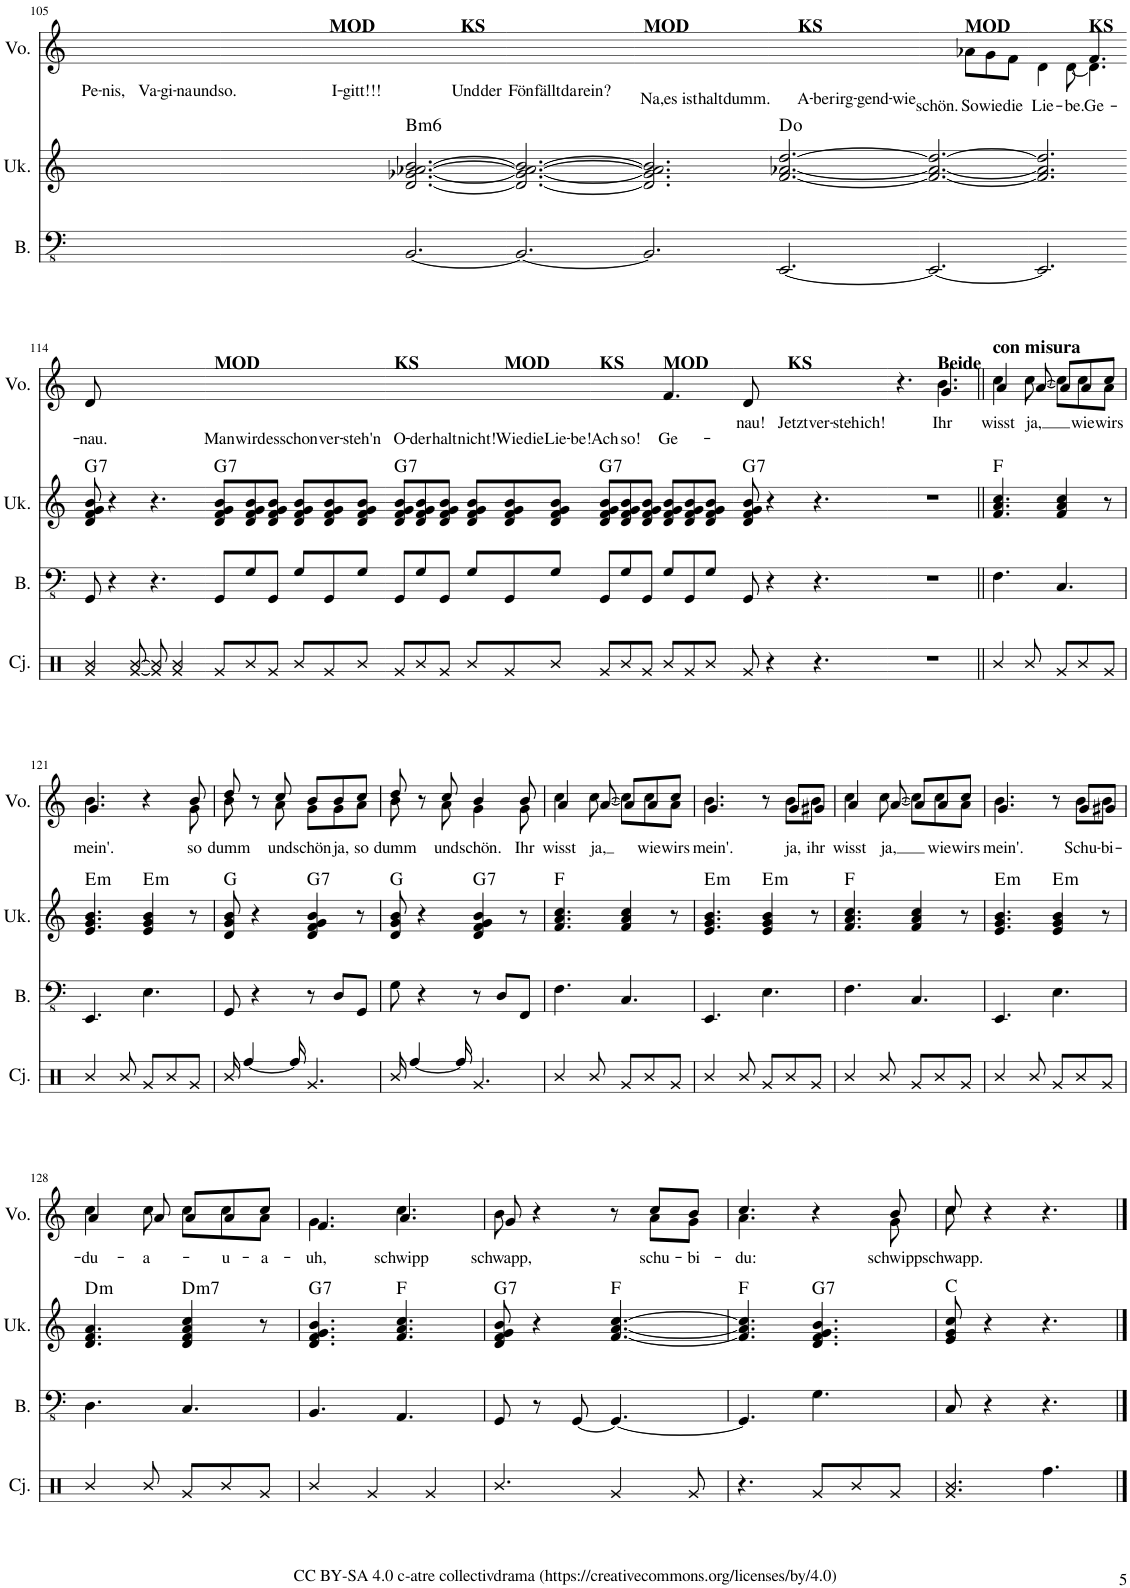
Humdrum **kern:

**kern	**kern	**harte	**kern	**text
*part3	*part2	*part2	*part1	*part1
*staff3	*staff2	*	*staff1	*staff1
*I"(Kontra-)Bass (Klavier, links)	*I"Ukulele (Klavier, rechts)	*	*I"Voice	*
*I'B.	*I'Uk.	*	*I'Vo.	*
!!LO:PB:g=z
*clefFv4	*clefG2	*	*clefG2	*
*k[]	*k[]	*	*k[]	*
*M6/8	*M6/8	*	*M6/8	*
=105	=105	=105	=105	=105
!	!	!	!	!LO:LY:b
2.ryy	2.ryy	.	8b	Pe-
!	!	!	!	!LO:LY:b
.	.	.	4.b	-nis,
!	!	!	!	!LO:LY:b
.	.	.	16bLL	Va-
!	!	!	!	!LO:LY:b
.	.	.	16b	-gi-
!	!	!	!	!LO:LY:b
.	.	.	16b	-na
!	!	!	!	!LO:LY:b
.	.	.	16bJJ	und
=106-	=106-	=106-	=106-	=106-
!	!	!	!	!LO:LY:b
2.ryy	2.ryy	.	8b	so.
.	.	.	8ryy	.
.	.	.	2ryy	.
=107-	=107-	=107-	=107-	=107-
2.ryy	2.ryy	.	4ryy	.
!	!	!	!LO:TX:a:B:t=MOD	!
!	!	!	!	!LO:LY:b
.	.	.	8b	I-
!	!	!	!	!LO:LY:b
.	.	.	4.b	-gitt!!!
=108	=108	=108	=108	=108
!	!	!LO:H:kt=m6	!	!
[2.BBB/	[2.d/ [2.g-X/ [2.a-X/ [2.b/	B:min6	4.ryy	.
.	.	.	8ryy	.
!	!	!	!LO:TX:a:B:t=KS	!
!	!	!	!	!LO:LY:b
.	.	.	8bL	Und
!	!	!	!	!LO:LY:b
.	.	.	8bJ	der
=109	=109	=109	=109	=109
!	!	!	!	!LO:LY:b
2.BBB/_	2.d/_ 2.g-/_ 2.a-/_ 2.b/_	.	8bL	Fön
!	!	!	!	!LO:LY:b
.	.	.	8b	fällt
!	!	!	!	!LO:LY:b
.	.	.	8bJ	da
!	!	!	!	!LO:LY:b
.	.	.	4b	rein?
.	.	.	8ryy	.
=110	=110	=110	=110	=110
!	!	!	!LO:TX:a:B:t=MOD	!
!	!	!	!	!LO:LY:b
2.BBB/]	2.d/] 2.g-/] 2.a-/] 2.b/]	.	8bL	Na,
!	!	!	!	!LO:LY:b
.	.	.	8b	es
!	!	!	!	!LO:LY:b
.	.	.	8bJ	ist
!	!	!	!	!LO:LY:b
.	.	.	8b	halt
!	!	!	!	!LO:LY:b
.	.	.	4b	dumm.
=111	=111	=111	=111	=111
[2.EEE/	[2.f/ [2.a-X/ [2.dd/	D:dim	8ryy	.
!	!	!	!LO:TX:a:B:t=KS	!
!	!	!	!	!LO:LY:b
.	.	.	8bL	A-
!	!	!	!	!LO:LY:b
.	.	.	8bJ	-ber
!	!	!	!	!LO:LY:b
.	.	.	8bL	irg-
!	!	!	!	!LO:LY:b
.	.	.	8b	-gend-
!	!	!	!	!LO:LY:b
.	.	.	8bJ	-wie
=112	=112	=112	=112	=112
!	!	!	!	!LO:LY:b
*	*	*	*^	*
2.EEE/_	2.f/_ 2.a-/_ 2.dd/_	.	4.b	4.ryy	schön.
!	!	!	!LO:TX:a:B:t=MOD	!	!
!	!	!	!	!	!LO:LY:b
.	.	.	8ryy	8a-X\L	So
!	!	!	!	!	!LO:LY:b
.	.	.	8ryy	8g\	wie
!	!	!	!	!	!LO:LY:b
.	.	.	8ryy	8f\J	die
=113	=113	=113	=113	=113	=113
!	!	!	!	!	!LO:LY:b
2.EEE/]	2.f/] 2.a-/] 2.dd/]	.	4.ryy	4d\	Lie-
!	!	!	!	!	!LO:LY:b
.	.	.	.	[8d\	-be.
!	!	!	!LO:TX:a:B:t=KS	!	!
!	!	!	!	!	!LO:LY:b
.	.	.	4.f/	4.d\]	Ge-
!!LO:LB:g=z
=114	=114	=114	=114	=114	=114
!	!	!LO:H:kt=7	!	!	!LO:LY:b
*	*	*	*v	*v	*
8GGG/	8d/ 8f/ 8g/ 8b/	G:7	8d/	-nau.
4r	4r	.	8ryy	.
.	.	.	2ryy	.
4.r	4.r	.	.	.
=115	=115	=115	=115	=115
!	!	!	!LO:TX:a:B:t=MOD	!
!	!	!LO:H:kt=7	!	!LO:LY:b
8GGG/L	8d/ 8f/ 8g/ 8b/L	G:7	8bL	Man
!	!	!	!	!LO:LY:b
8GG/	8d/ 8f/ 8g/ 8b/	.	8b	wird
!	!	!	!	!LO:LY:b
8GGG/J	8d/ 8f/ 8g/ 8b/J	.	8bJ	es
!	!	!	!	!LO:LY:b
8GG/L	8d/ 8f/ 8g/ 8b/L	.	8bL	schon
!	!	!	!	!LO:LY:b
8GGG/	8d/ 8f/ 8g/ 8b/	.	8b	ver-
!	!	!	!	!LO:LY:b
8GG/J	8d/ 8f/ 8g/ 8b/J	.	8bJ	-steh'n
=116	=116	=116	=116	=116
!	!	!	!LO:TX:a:B:t=KS	!
!	!	!LO:H:kt=7	!	!LO:LY:b
8GGG/L	8d/ 8f/ 8g/ 8b/L	G:7	8bL	O-
!	!	!	!	!LO:LY:b
8GG/	8d/ 8f/ 8g/ 8b/	.	8b	-der
!	!	!	!	!LO:LY:b
8GGG/J	8d/ 8f/ 8g/ 8b/J	.	8bJ	halt
!	!	!	!	!LO:LY:b
8GG/L	8d/ 8f/ 8g/ 8b/L	.	8bL	nicht!
!	!	!	!LO:TX:a:B:t=MOD	!
!	!	!	!	!LO:LY:b
8GGG/	8d/ 8f/ 8g/ 8b/	.	16bL	Wie
!	!	!	!	!LO:LY:b
.	.	.	16b	die
!	!	!	!	!LO:LY:b
8GG/J	8d/ 8f/ 8g/ 8b/J	.	16b	Lie-
!	!	!	!	!LO:LY:b
.	.	.	16bJJ	-be!
=117	=117	=117	=117	=117
!	!	!	!LO:TX:a:B:t=KS	!
!	!	!LO:H:kt=7	!	!LO:LY:b
8GGG/L	8d/ 8f/ 8g/ 8b/L	G:7	8bL	Ach
!	!	!	!	!LO:LY:b
8GG/	8d/ 8f/ 8g/ 8b/	.	8bJ	so!
8GGG/J	8d/ 8f/ 8g/ 8b/J	.	8ryy	.
!	!	!	!LO:TX:a:B:t=MOD	!
!	!	!	!	!LO:LY:b
8GG/L	8d/ 8f/ 8g/ 8b/L	.	4.f/	Ge-
8GGG/	8d/ 8f/ 8g/ 8b/	.	.	.
8GG/J	8d/ 8f/ 8g/ 8b/J	.	.	.
=118	=118	=118	=118	=118
!	!	!LO:H:kt=7	!	!LO:LY:b
8GGG/	8d/ 8f/ 8g/ 8b/	G:7	8d/	-nau!
4r	4r	.	8ryy	.
!	!	!	!LO:TX:a:B:t=KS	!
!	!	!	!	!LO:LY:b
.	.	.	8b	Jetzt
!	!	!	!	!LO:LY:b
4.r	4.r	.	8bL	ver-
!	!	!	!	!LO:LY:b
.	.	.	8b	-steh
!	!	!	!	!LO:LY:b
.	.	.	8bJ	ich!
=119	=119	=119	=119	=119
*	*	*	*^	*
2.r	2.r	.	4.r	4.ryy	.
!	!	!	!LO:TX:a:B:t=Beide	!	!
!	!	!	!	!	!LO:LY:b
.	.	.	4.g/	4.b\	Ihr
=120||	=120||	=120||	=120||	=120||	=120||
!	!	!	!LO:TX:a:B:t=con misura	!	!
!	!	!	!	!	!LO:LY:b
4.FF\	4.f/ 4.a/ 4.cc/	F:maj	4a/	4cc\	wisst
!	!	!	!	!	!LO:LY:b
.	.	.	[8a/	[8cc\	ja,
4.CC/	4f/ 4a/ 4cc/	.	8a/L]	8cc\L]	.
!	!	!	!	!	!LO:LY:b
.	.	.	8a/	8cc\	wie
!	!	!	!	!	!LO:LY:b
.	8r	.	8cc/J	8a\J	wirs
!!LO:LB:g=z	!!
=121	=121	=121	=121	=121	=121
!	!	!LO:H:kt=m	!	!	!LO:LY:b
4.EEE/	4.e/ 4.g/ 4.b/	E:min	4.g/	4.b\	mein'.
!	!	!LO:H:kt=m	!	!	!
4.EE\	4e/ 4g/ 4b/	E:min	4r	4ryy	.
!	!	!	!	!	!LO:LY:b
.	8r	.	8b/	8g\	so
=122	=122	=122	=122	=122	=122
!	!	!	!	!	!LO:LY:b
8GGG/	8d/ 8g/ 8b/	G:maj	8dd/	8b\	dumm
4r	4r	.	8r	8ryy	.
!	!	!	!	!	!LO:LY:b
.	.	.	8cc/	8a\	und
!	!	!LO:H:kt=7	!	!	!LO:LY:b
8r	4d/ 4f/ 4g/ 4b/	G:7	8b/L	8g\L	schön
!	!	!	!	!	!LO:LY:b
8DD/L	.	.	8b/	8g\	ja,
!	!	!	!	!	!LO:LY:b
8GGG/J	8r	.	8cc/J	8a\J	so
=123	=123	=123	=123	=123	=123
!	!	!	!	!	!LO:LY:b
8GG\	8d/ 8g/ 8b/	G:maj	8dd/	8b\	dumm
4r	4r	.	8r	8ryy	.
!	!	!	!	!	!LO:LY:b
.	.	.	8cc/	8a\	und
!	!	!LO:H:kt=7	!	!	!LO:LY:b
8r	4d/ 4f/ 4g/ 4b/	G:7	4b/	4g\	schön.
8DD/L	.	.	.	.	.
!	!	!	!	!	!LO:LY:b
8FFF/J	8r	.	8b/	8g\	Ihr
=124	=124	=124	=124	=124	=124
!	!	!	!	!	!LO:LY:b
4.FF\	4.f/ 4.a/ 4.cc/	F:maj	4a/	4cc\	wisst
!	!	!	!	!	!LO:LY:b
.	.	.	[8a/	[8cc\	ja,
4.CC/	4f/ 4a/ 4cc/	.	8a/L]	8cc\L]	.
!	!	!	!	!	!LO:LY:b
.	.	.	8a/	8cc\	wie
!	!	!	!	!	!LO:LY:b
.	8r	.	8cc/J	8a\J	wirs
=125	=125	=125	=125	=125	=125
!	!	!LO:H:kt=m	!	!	!LO:LY:b
4.EEE/	4.e/ 4.g/ 4.b/	E:min	4.g/	4.b\	mein'.
!	!	!LO:H:kt=m	!	!	!
4.EE\	4e/ 4g/ 4b/	E:min	8r	8ryy	.
!	!	!	!	!	!LO:LY:b
.	.	.	8g/L	8b\L	ja,
!	!	!	!	!	!LO:LY:b
.	8r	.	8g#X/J	8b\J	ihr
=126	=126	=126	=126	=126	=126
!	!	!	!	!	!LO:LY:b
4.FF\	4.f/ 4.a/ 4.cc/	F:maj	4a/	4cc\	wisst
!	!	!	!	!	!LO:LY:b
.	.	.	[8a/	[8cc\	ja,
4.CC/	4f/ 4a/ 4cc/	.	8a/L]	8cc\L]	.
!	!	!	!	!	!LO:LY:b
.	.	.	8a/	8cc\	wie
!	!	!	!	!	!LO:LY:b
.	8r	.	8cc/J	8a\J	wirs
=127	=127	=127	=127	=127	=127
!	!	!LO:H:kt=m	!	!	!LO:LY:b
4.EEE/	4.e/ 4.g/ 4.b/	E:min	4.g/	4.b\	mein'.
!	!	!LO:H:kt=m	!	!	!
4.EE\	4e/ 4g/ 4b/	E:min	8r	8ryy	.
!	!	!	!	!	!LO:LY:b
.	.	.	8g/L	8b\L	Schu-
!	!	!	!	!	!LO:LY:b
.	8r	.	8g#X/J	8b\J	-bi-
!!LO:LB:g=z	!!
=128	=128	=128	=128	=128	=128
!	!	!LO:H:kt=m	!	!	!LO:LY:b
4.DD\	4.d/ 4.f/ 4.a/	D:min	4a/	4cc\	-du-
!	!	!	!	!	!LO:LY:b
.	.	.	8a/	8cc\	-a-
!	!	!LO:H:kt=m7	!	!	!
4.CC/	4d/ 4f/ 4a/ 4cc/	D:min7	8a/L	8cc\L	.
!	!	!	!	!	!LO:LY:b
.	.	.	8a/	8cc\	u-
!	!	!	!	!	!LO:LY:b
.	8r	.	8cc/J	8a\J	-a-
=129	=129	=129	=129	=129	=129
!	!	!LO:H:kt=7	!	!	!LO:LY:b
4.BBB/	4.d/ 4.f/ 4.g/ 4.b/	G:7	4.f/	4.g\	-uh,
!	!	!	!	!	!LO:LY:b
4.AAA/	4.f/ 4.a/ 4.cc/	F:maj	4.a/	4.cc\	schwipp
=130	=130	=130	=130	=130	=130
!	!	!LO:H:kt=7	!	!	!LO:LY:b
8GGG/	8d/ 8f/ 8g/ 8b/	G:7	8g/	8b\	schwapp,
8r	4r	.	4r	4ryy	.
[8GGG/	.	.	.	.	.
4.GGG/_	[4.f/ [4.a/ [4.cc/	F:maj	8r	8ryy	.
!	!	!	!	!	!LO:LY:b
.	.	.	8cc/L	8a\L	schu-
!	!	!	!	!	!LO:LY:b
.	.	.	8b/J	8g\J	-bi-
=131	=131	=131	=131	=131	=131
!	!	!	!	!	!LO:LY:b
4.GGG/]	4.f/] 4.a/] 4.cc/]	F:maj	4.cc/	4.a\	-du:
!	!	!LO:H:kt=7	!	!	!
4.GG\	4.d/ 4.f/ 4.g/ 4.b/	G:7	4r	4ryy	.
!	!	!	!	!	!LO:LY:b
.	.	.	8b/	8g\	schwipp
=132	=132	=132	=132	=132	=132
!	!	!	!	!	!LO:LY:b
8CC/	8e/ 8g/ 8cc/	C:maj	8cc/	8cc\	schwapp.
4r	4r	.	4r	4ryy	.
4.r	4.r	.	4.r	4.ryy	.
*	*	*	*v	*v	*
==	==	==	==	==
*-	*-	*-	*-	*-
